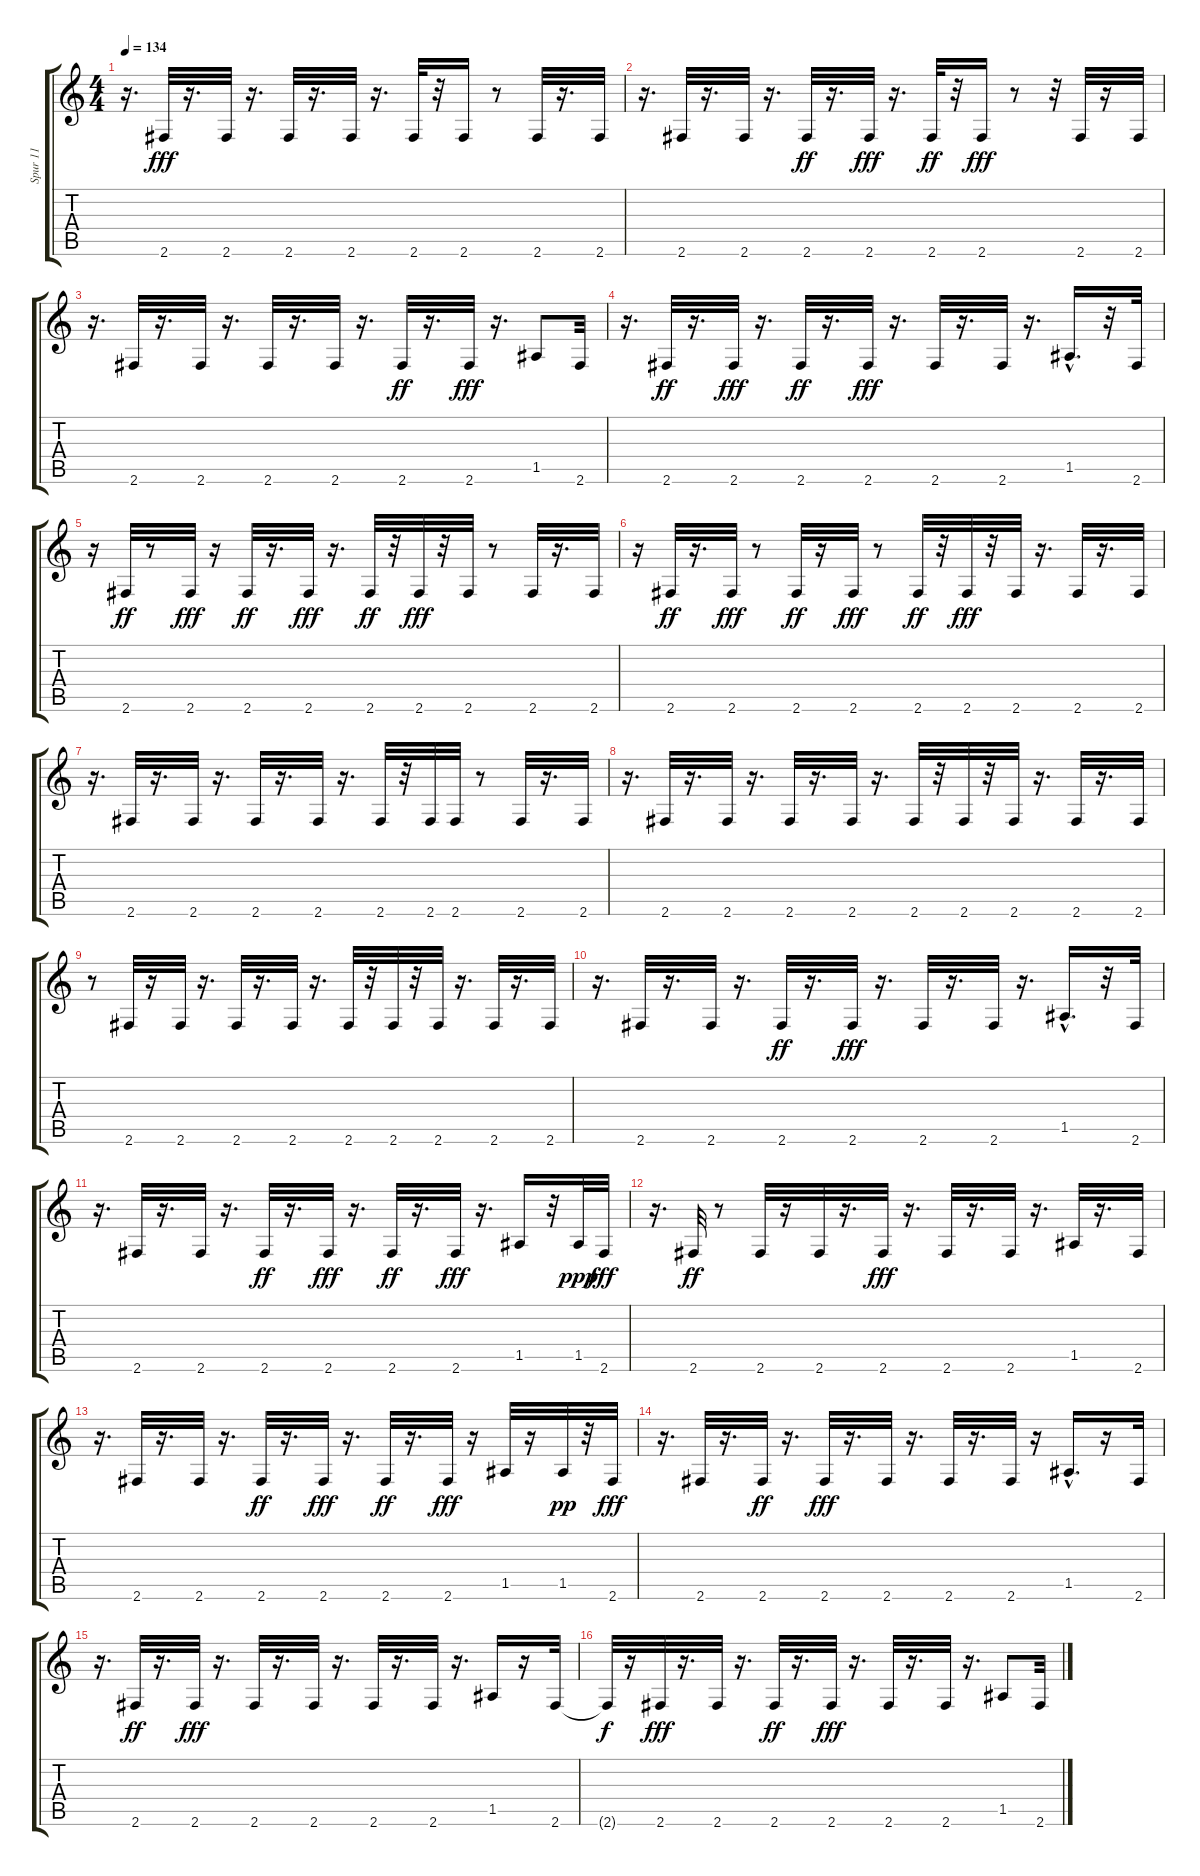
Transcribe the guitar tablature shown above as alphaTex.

\track ("Spur 11" "Spur 11") {instrument acousticguitarnylon}
\staff {score tabs}
\tuning (E4 B3 G3 D3 A2 E2) {hide}
\ts (4 4)
\tempo 134
\clef g2
\ks c
r.16{d dy fff} 2.6.32 r.16{d} 2.6.32 r.16{d} 2.6.32 r.16{d} 2.6.32 r.16{d} 2.6.32 r.32 2.6.16 r.8 2.6.32 r.16{d} 2.6.32 |
r.16{d} 2.6.32 r.16{d} 2.6.32 r.16{d} 2.6.32{dy ff} r.16{d} 2.6.32{dy fff} r.16{d} 2.6.32{dy ff} r.32 2.6.16{dy fff} r.8 r.32 2.6.32 r.16 2.6.32 |
r.16{d} 2.6.32 r.16{d} 2.6.32 r.16{d} 2.6.32 r.16{d} 2.6.32 r.16{d} 2.6.32{dy ff} r.16{d} 2.6.32{dy fff} r.16{d} 1.5.8 2.6.32 |
r.16{d} 2.6.32{dy ff} r.16{d} 2.6.32{dy fff} r.16{d} 2.6.32{dy ff} r.16{d} 2.6.32{dy fff} r.16{d} 2.6.32 r.16{d} 2.6.32 r.16{d} 1.5{hac}.16{d} r.32 2.6.32 |
r.16 2.6.32{dy ff} r.8 2.6.32{dy fff} r.16 2.6.32{dy ff} r.16{d} 2.6.32{dy fff} r.16{d} 2.6.32{dy ff} r.32 2.6.32{dy fff} r.32 2.6.32 r.8 2.6.32 r.16{d} 2.6.32 |
r.16 2.6.32{dy ff} r.16{d} 2.6.32{dy fff} r.8 2.6.32{dy ff} r.16 2.6.32{dy fff} r.8 2.6.32{dy ff} r.32 2.6.32{dy fff} r.32 2.6.32 r.16{d} 2.6.32 r.16{d} 2.6.32 |
r.16{d} 2.6.32 r.16{d} 2.6.32 r.16{d} 2.6.32 r.16{d} 2.6.32 r.16{d} 2.6.32 r.32 2.6.32 2.6.32 r.8 2.6.32 r.16{d} 2.6.32 |
r.16{d} 2.6.32 r.16{d} 2.6.32 r.16{d} 2.6.32 r.16{d} 2.6.32 r.16{d} 2.6.32 r.32 2.6.32 r.32 2.6.32 r.16{d} 2.6.32 r.16{d} 2.6.32 |
r.8 2.6.32 r.16 2.6.32 r.16{d} 2.6.32 r.16{d} 2.6.32 r.16{d} 2.6.32 r.32 2.6.32 r.32 2.6.32 r.16{d} 2.6.32 r.16{d} 2.6.32 |
r.16{d} 2.6.32 r.16{d} 2.6.32 r.16{d} 2.6.32{dy ff} r.16{d} 2.6.32{dy fff} r.16{d} 2.6.32 r.16{d} 2.6.32 r.16{d} 1.5{hac}.16{d} r.32 2.6.32 |
r.16{d} 2.6.32 r.16{d} 2.6.32 r.16{d} 2.6.32{dy ff} r.16{d} 2.6.32{dy fff} r.16{d} 2.6.32{dy ff} r.16{d} 2.6.32{dy fff} r.16{d} 1.5.16 r.32 1.5.32{dy ppp} 2.6.32{dy fff} |
r.16{d} 2.6.32{dy ff} r.8 2.6.32 r.16 2.6.32 r.16{d} 2.6.32{dy fff} r.16{d} 2.6.32 r.16{d} 2.6.32 r.16{d} 1.5.32 r.16{d} 2.6.32 |
r.16{d} 2.6.32 r.16{d} 2.6.32 r.16{d} 2.6.32{dy ff} r.16{d} 2.6.32{dy fff} r.16{d} 2.6.32{dy ff} r.16{d} 2.6.32{dy fff} r.16 1.5.32 r.16 1.5.32{dy pp} r.32 2.6.32{dy fff} |
r.16{d} 2.6.32 r.16{d} 2.6.32{dy ff} r.16{d} 2.6.32{dy fff} r.16{d} 2.6.32 r.16{d} 2.6.32 r.16{d} 2.6.32 r.16 1.5{hac}.16{d} r.16 2.6.32 |
r.16{d} 2.6.32{dy ff} r.16{d} 2.6.32{dy fff} r.16{d} 2.6.32 r.16{d} 2.6.32 r.16{d} 2.6.32 r.16{d} 2.6.32 r.16{d} 1.5.16 r.16 2.6.32 |
2.6{t}.32{dy f} r.16 2.6.32{dy fff} r.16{d} 2.6.32 r.16{d} 2.6.32{dy ff} r.16{d} 2.6.32{dy fff} r.16{d} 2.6.32 r.16{d} 2.6.32 r.16{d} 1.5.8 2.6.32
